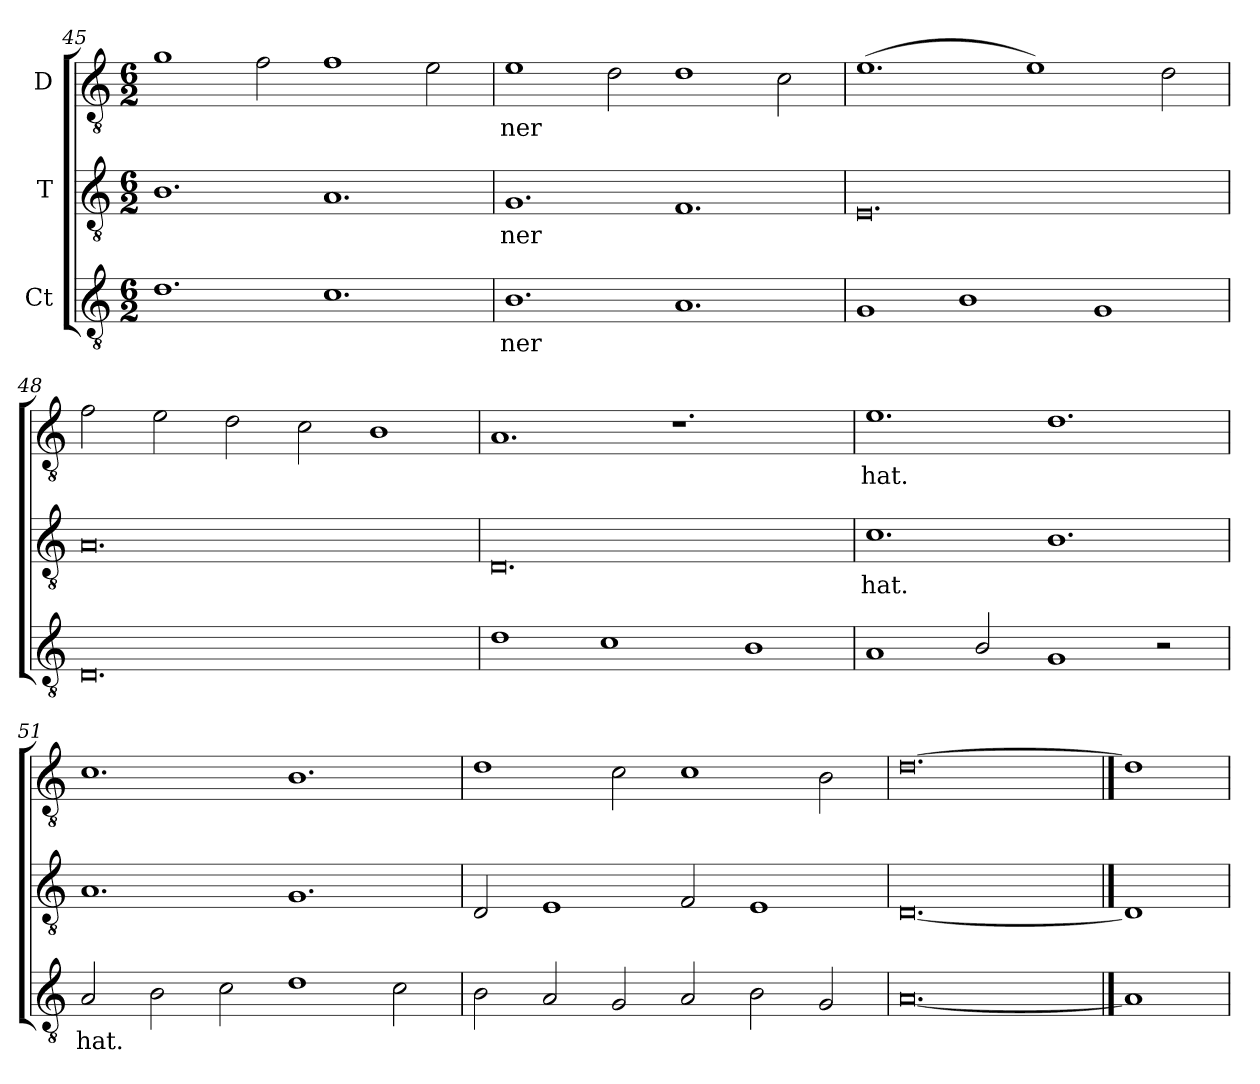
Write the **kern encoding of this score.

**kern	**text	**kern	**text	**kern	**text
*part3	*part3	*part2	*part2	*part1	*part1
*staff3	*staff3	*staff2	*staff2	*staff1	*staff1
*I"Ct	*	*I"T	*	*I"D	*
*clefGv2	*	*clefGv2	*	*clefGv2	*
*ITrd7c12	*	*ITrd7c12	*	*ITrd7c12	*
*k[]	*	*k[]	*	*k[]	*
*C:	*	*C:	*	*C:	*
*M6/2	*	*M6/2	*	*M6/2	*
=45	=45	=45	=45	=45	=45
1.Di\	.	1.BBi/	.	1Gi\	.
.	.	.	.	2Fi\	.
1.Ci\	.	1.AAi/	.	1Fi\	.
.	.	.	.	2Ei\	.
=46	=46	=46	=46	=46	=46
!	!LO:LY:b:color=#000000	!	!	!	!
!	!	!	!LO:LY:b:color=#000000	!	!
!	!	!	!	!	!LO:LY:b:color=#000000
1.BBi/	-ner	1.GGi/	-ner	1Ei\	-ner
.	.	.	.	2Di\	.
1.AAi/	.	1.FFi/	.	1Di\	.
.	.	.	.	2Ci\	.
=47	=47	=47	=47	=47	=47
1GGi/	.	0.EEi/	.	(1.Ei\	.
1BBi/	.	.	.	.	.
.	.	.	.	1Ei\)	.
1GGi/	.	.	.	.	.
.	.	.	.	2Di\	.
!!LO:LB:g=z
=48	=48	=48	=48	=48	=48
0.DDi/	.	0.AAi/	.	2Fi\	.
.	.	.	.	2Ei\	.
.	.	.	.	2Di\	.
.	.	.	.	2Ci\	.
.	.	.	.	1BBi/	.
=49	=49	=49	=49	=49	=49
1Di\	.	0.DDi/	.	1.AAi/	.
1Ci\	.	.	.	.	.
.	.	.	.	1.r	.
1BBi/	.	.	.	.	.
=50	=50	=50	=50	=50	=50
!	!	!	!LO:LY:b:color=#000000	!	!
!	!	!	!	!	!LO:LY:b:color=#000000
1AAi/	.	1.Ci\	hat.	1.Ei\	hat.
2BBi/	.	.	.	.	.
1GGi/	.	1.BBi/	.	1.Di\	.
2r	.	.	.	.	.
!!LO:LB:g=z
=51	=51	=51	=51	=51	=51
!	!LO:LY:b:color=#000000	!	!	!	!
2AAi/	hat.	1.AAi/	.	1.Ci\	.
2BBi\	.	.	.	.	.
2Ci\	.	.	.	.	.
1Di\	.	1.GGi/	.	1.BBi/	.
2Ci\	.	.	.	.	.
=52	=52	=52	=52	=52	=52
2BBi\	.	2DDi/	.	1Di\	.
2AAi/	.	1EEi/	.	.	.
2GGi/	.	.	.	2Ci\	.
2AAi/	.	2FFi/	.	1Ci\	.
2BBi\	.	1EEi/	.	.	.
2GGi/	.	.	.	2BBi\	.
=53	=53	=53	=53	=53	=53
[0.AAi/	.	[0.DDi/	.	[0.Di\	.
==54	==54	==54	==54	==54	==54
1AAi/]	.	1DDi/]	.	1Di\]	.
=	=	=	=	=	=
*-	*-	*-	*-	*-	*-
